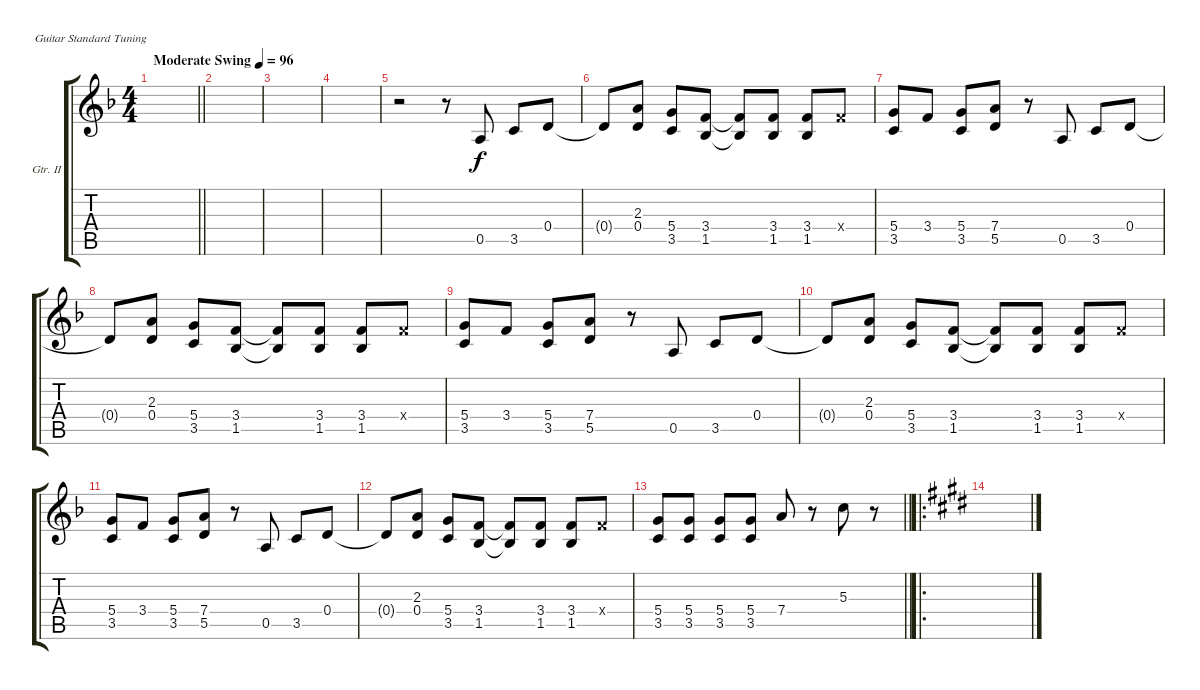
\bracketExtendMode groupsimilarinstruments
\firstSystemTrackNameOrientation horizontal
\otherSystemsTrackNameOrientation horizontal
\track ("Gtr. II" "Gtr. II") {instrument acousticguitarsteel}
\staff {score tabs}
\tuning (E4 B3 G3 D3 A2 E2)
\ts (4 4)
\section ("" "")
\tempo (96 "Moderate Swing")
\clef g2
\barLineRight lightlight
\ks f
|
|
|
|
r.2 r.8 0.5.8 3.5.8 0.4.8 |
0.4{t}.8 (2.3 0.4).8 (5.4 3.5).8 (3.4 1.5).8 (3.4{t} 1.5{t}).8 (3.4 1.5).8 (3.4 1.5).8 3.4{x}.8 |
(5.4 3.5).8 3.4.8 (5.4 3.5).8 (7.4 5.5).8 r.8 0.5.8 3.5.8 0.4.8 |
0.4{t}.8 (2.3 0.4).8 (5.4 3.5).8 (3.4 1.5).8 (3.4{t} 1.5{t}).8 (3.4 1.5).8 (3.4 1.5).8 3.4{x}.8 |
(5.4 3.5).8 3.4.8 (5.4 3.5).8 (7.4 5.5).8 r.8 0.5.8 3.5.8 0.4.8 |
0.4{t}.8 (2.3 0.4).8 (5.4 3.5).8 (3.4 1.5).8 (3.4{t} 1.5{t}).8 (3.4 1.5).8 (3.4 1.5).8 3.4{x}.8 |
(5.4 3.5).8 3.4.8 (5.4 3.5).8 (7.4 5.5).8 r.8 0.5.8 3.5.8 0.4.8 |
0.4{t}.8 (2.3 0.4).8 (5.4 3.5).8 (3.4 1.5).8 (3.4{t} 1.5{t}).8 (3.4 1.5).8 (3.4 1.5).8 3.4{x}.8 |
\barLineRight lightlight
(5.4 3.5).8 (5.4 3.5).8 (5.4 3.5).8 (5.4 3.5).8 7.4.8 r.8 5.3.8 r.8 |
\ro
\section ("" "")
\ks e
